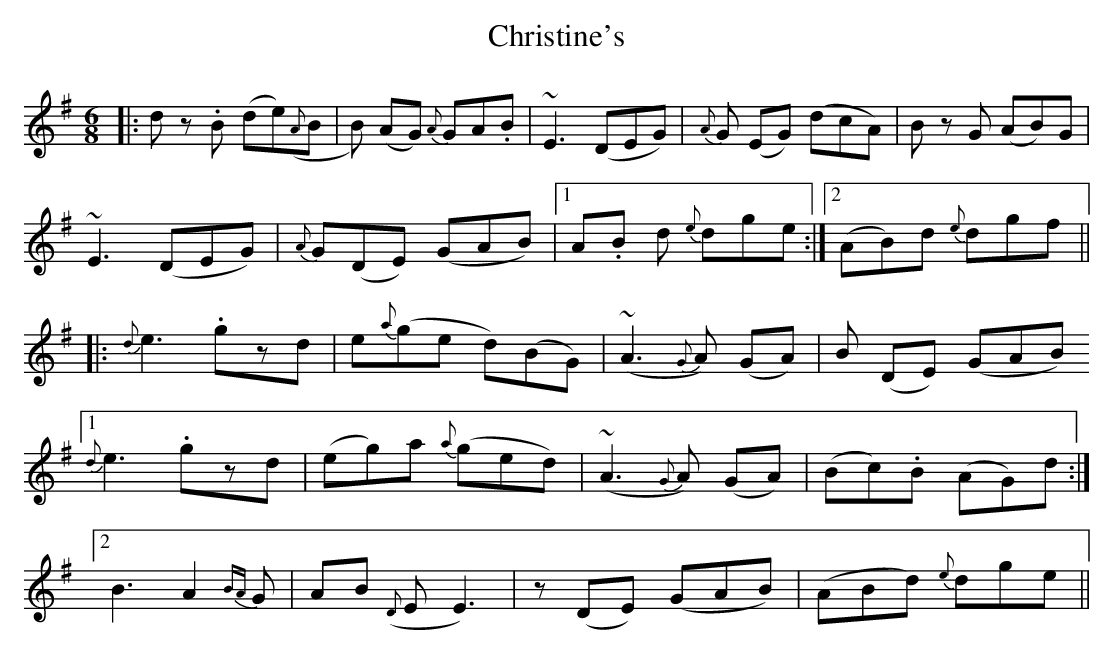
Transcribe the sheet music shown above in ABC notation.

X:1
T: Christine's
M: 6/8
L: 1/8
K: Ador
|:dz .B (de)({A}B|B) (AG) {A}GA.B|~E3(DEG)|{A}G (EG) (dcA)|Bz G (AB)G|
~E3(DEG)|{A} G(DE) (GAB)|1 A.B d {e}dge:|2 (AB)d {e}dgf||
|:{d}e3.gzd|e{a}(ge d)(BG)|~(A3{G}A) (GA)|B (DE) (GAB)
[1{d}e3.gzd|(eg)a {a}(ged)|~(A3{G}A) (GA)|(Bc).B (AG)d:|
[2B3A2{BA}G|AB ({D}EE3)|z (DE) (GAB)|(ABd) {e}dge||
